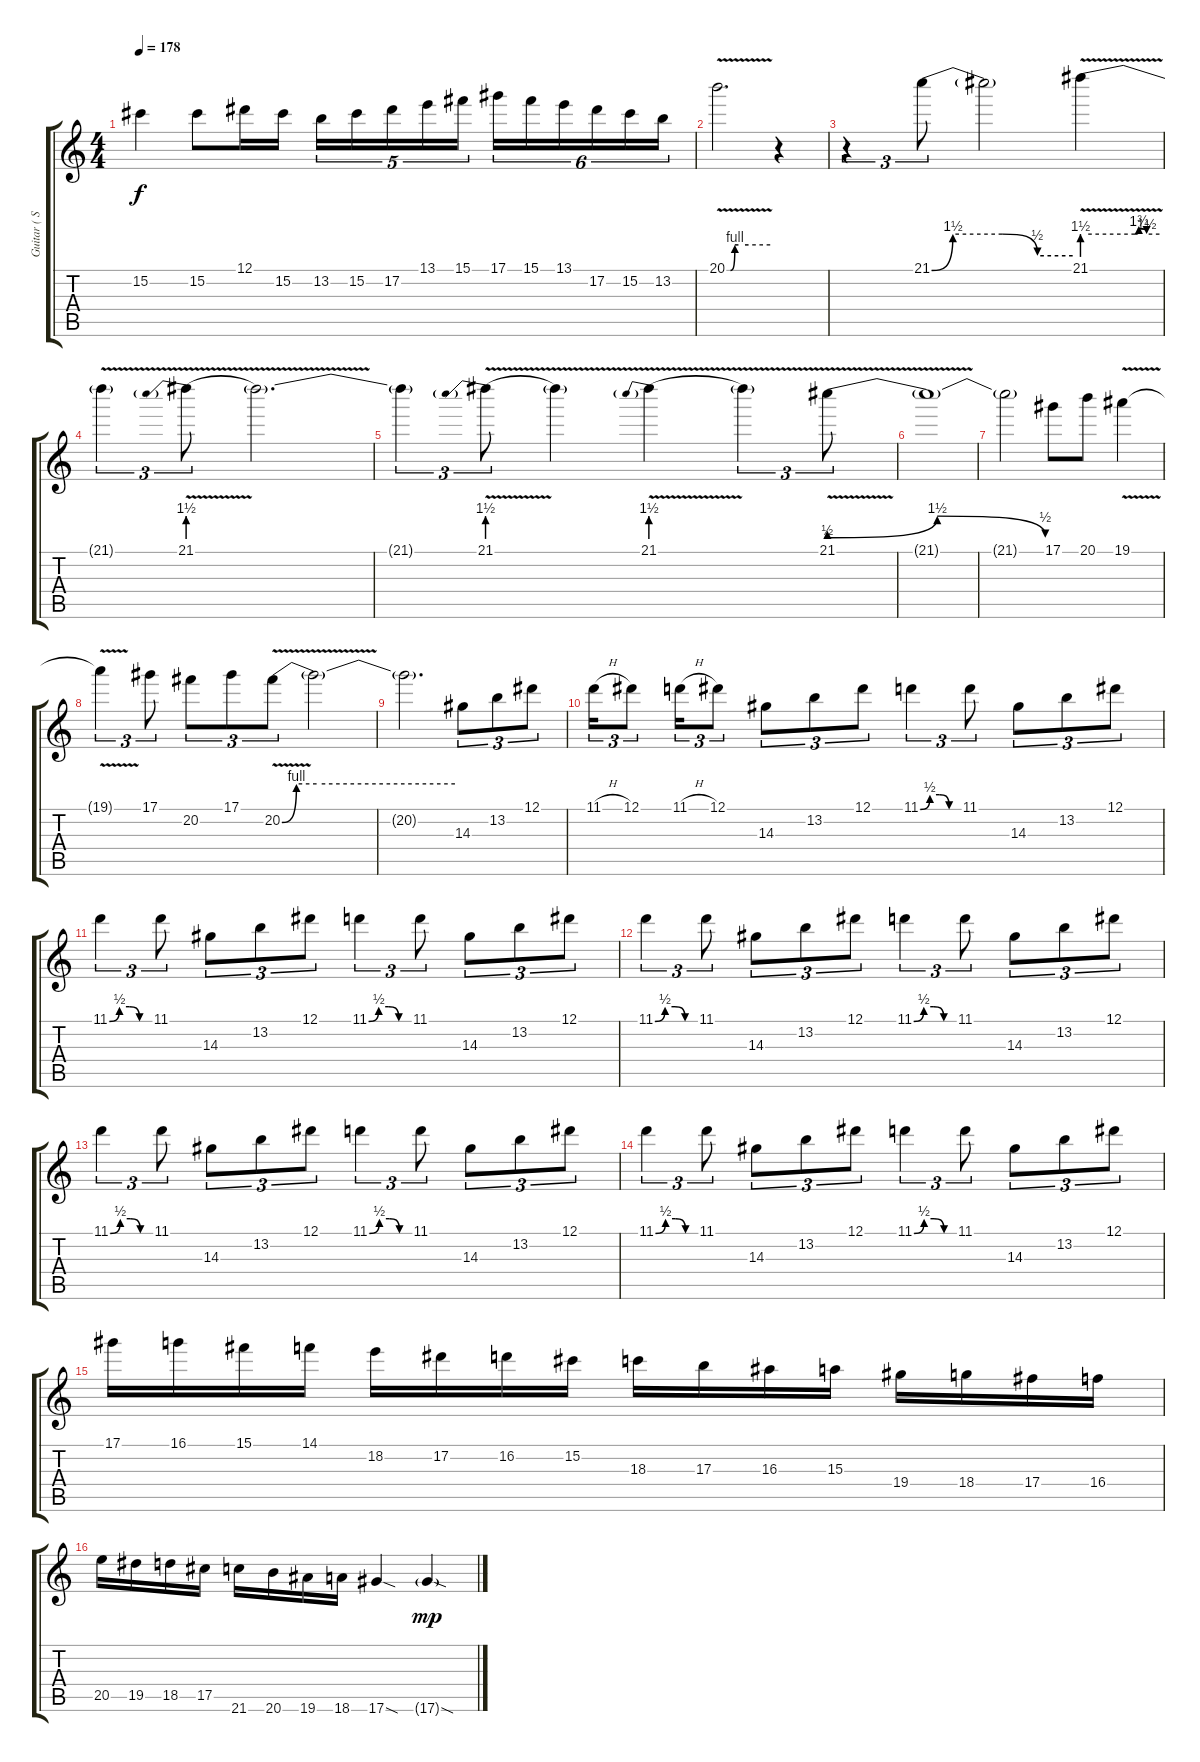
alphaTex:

\track ("Guitar ( Solo )" "Guitar ( S") {instrument overdrivenguitar}
\staff {score tabs}
\tuning (Eb4 Bb3 Gb3 Db3 Ab2 Eb2) {hide}
\ts (4 4)
\tempo 178
\clef g2
\ks c
15.2{t}.4{dy f} 15.2.8 12.1.16 15.2.16 13.2.16{tu (5 4)} 15.2.16{tu (5 4)} 17.2.16{tu (5 4)} 13.1.16{tu (5 4)} 15.1.16{tu (5 4)} 17.1.16{tu (6 4)} 15.1.16{tu (6 4)} 13.1.16{tu (6 4)} 17.2.16{tu (6 4)} 15.2.16{tu (6 4)} 13.2.16{tu (6 4)} |
20.1{be (custom 0 0 5 0 11 4 16 4 30 4 60 4) v}.2{d} r.4 |
r.4{tu (3 2)} 21.1{be (custom 0 0 9 6 30 6 45 2 60 2)}.8{tu (3 2)} 21.1{t}.2 21.1{be (custom 0 6 41 6 44 7 50 6 60 6) v}.4 |
21.1{t}.4{tu (3 2)} 21.1{be (prebend 0 6 60 6) v}.8{tu (3 2)} 21.1{t}.2{d} |
21.1{t}.4{tu (3 2)} 21.1{be (prebend 0 6 60 6) v}.8{tu (3 2)} 21.1{t}.4 21.1{be (prebend 0 6 60 6) v}.4 21.1{t}.4{tu (3 2)} 21.1{be (bendrelease 0 2 5 6 49 6 60 2) v}.8{tu (3 2)} |
21.1{t}.1 |
21.1{t}.2 17.1.8 20.1.8 19.1{v}.4 |
19.1{t}.4{tu (3 2)} 17.1.8{tu (3 2)} 20.2.8{tu (3 2)} 17.1.8{tu (3 2)} 20.2{be (custom 0 0 5 4 12 4 30 4 60 4) v}.8{tu (3 2)} 20.2{t}.2 |
20.2{t}.2{d} 14.3.8{tu (3 2)} 13.2.8{tu (3 2)} 12.1.8{tu (3 2)} |
11.1{h}.16{tu (3 2)} 12.1.8{tu (3 2)} 11.1{h}.16{tu (3 2)} 12.1.8{tu (3 2)} 14.3.8{tu (3 2)} 13.2.8{tu (3 2)} 12.1.8{tu (3 2)} 11.1{be (custom 0 0 15 2 30 2 45 0 60 0)}.4{tu (3 2)} 11.1.8{tu (3 2)} 14.3.8{tu (3 2)} 13.2.8{tu (3 2)} 12.1.8{tu (3 2)} |
11.1{be (custom 0 0 15 2 30 2 45 0 60 0)}.4{tu (3 2)} 11.1.8{tu (3 2)} 14.3.8{tu (3 2)} 13.2.8{tu (3 2)} 12.1.8{tu (3 2)} 11.1{be (custom 0 0 15 2 30 2 45 0 60 0)}.4{tu (3 2)} 11.1.8{tu (3 2)} 14.3.8{tu (3 2)} 13.2.8{tu (3 2)} 12.1.8{tu (3 2)} |
11.1{be (custom 0 0 15 2 30 2 45 0 60 0)}.4{tu (3 2)} 11.1.8{tu (3 2)} 14.3.8{tu (3 2)} 13.2.8{tu (3 2)} 12.1.8{tu (3 2)} 11.1{be (custom 0 0 15 2 30 2 45 0 60 0)}.4{tu (3 2)} 11.1.8{tu (3 2)} 14.3.8{tu (3 2)} 13.2.8{tu (3 2)} 12.1.8{tu (3 2)} |
11.1{be (custom 0 0 15 2 30 2 45 0 60 0)}.4{tu (3 2)} 11.1.8{tu (3 2)} 14.3.8{tu (3 2)} 13.2.8{tu (3 2)} 12.1.8{tu (3 2)} 11.1{be (custom 0 0 15 2 30 2 45 0 60 0)}.4{tu (3 2)} 11.1.8{tu (3 2)} 14.3.8{tu (3 2)} 13.2.8{tu (3 2)} 12.1.8{tu (3 2)} |
11.1{be (custom 0 0 15 2 30 2 45 0 60 0)}.4{tu (3 2)} 11.1.8{tu (3 2)} 14.3.8{tu (3 2)} 13.2.8{tu (3 2)} 12.1.8{tu (3 2)} 11.1{be (custom 0 0 15 2 30 2 45 0 60 0)}.4{tu (3 2)} 11.1.8{tu (3 2)} 14.3.8{tu (3 2)} 13.2.8{tu (3 2)} 12.1.8{tu (3 2)} |
17.1.16 16.1.16 15.1.16 14.1.16 18.2.16 17.2.16 16.2.16 15.2.16 18.3.16 17.3.16 16.3.16 15.3.16 19.4.16 18.4.16 17.4.16 16.4.16 |
20.5.16 19.5.16 18.5.16 17.5.16 21.6.16 20.6.16 19.6.16 18.6.16 17.6{sod}.4 17.6{sod g}.4{dy mp}
